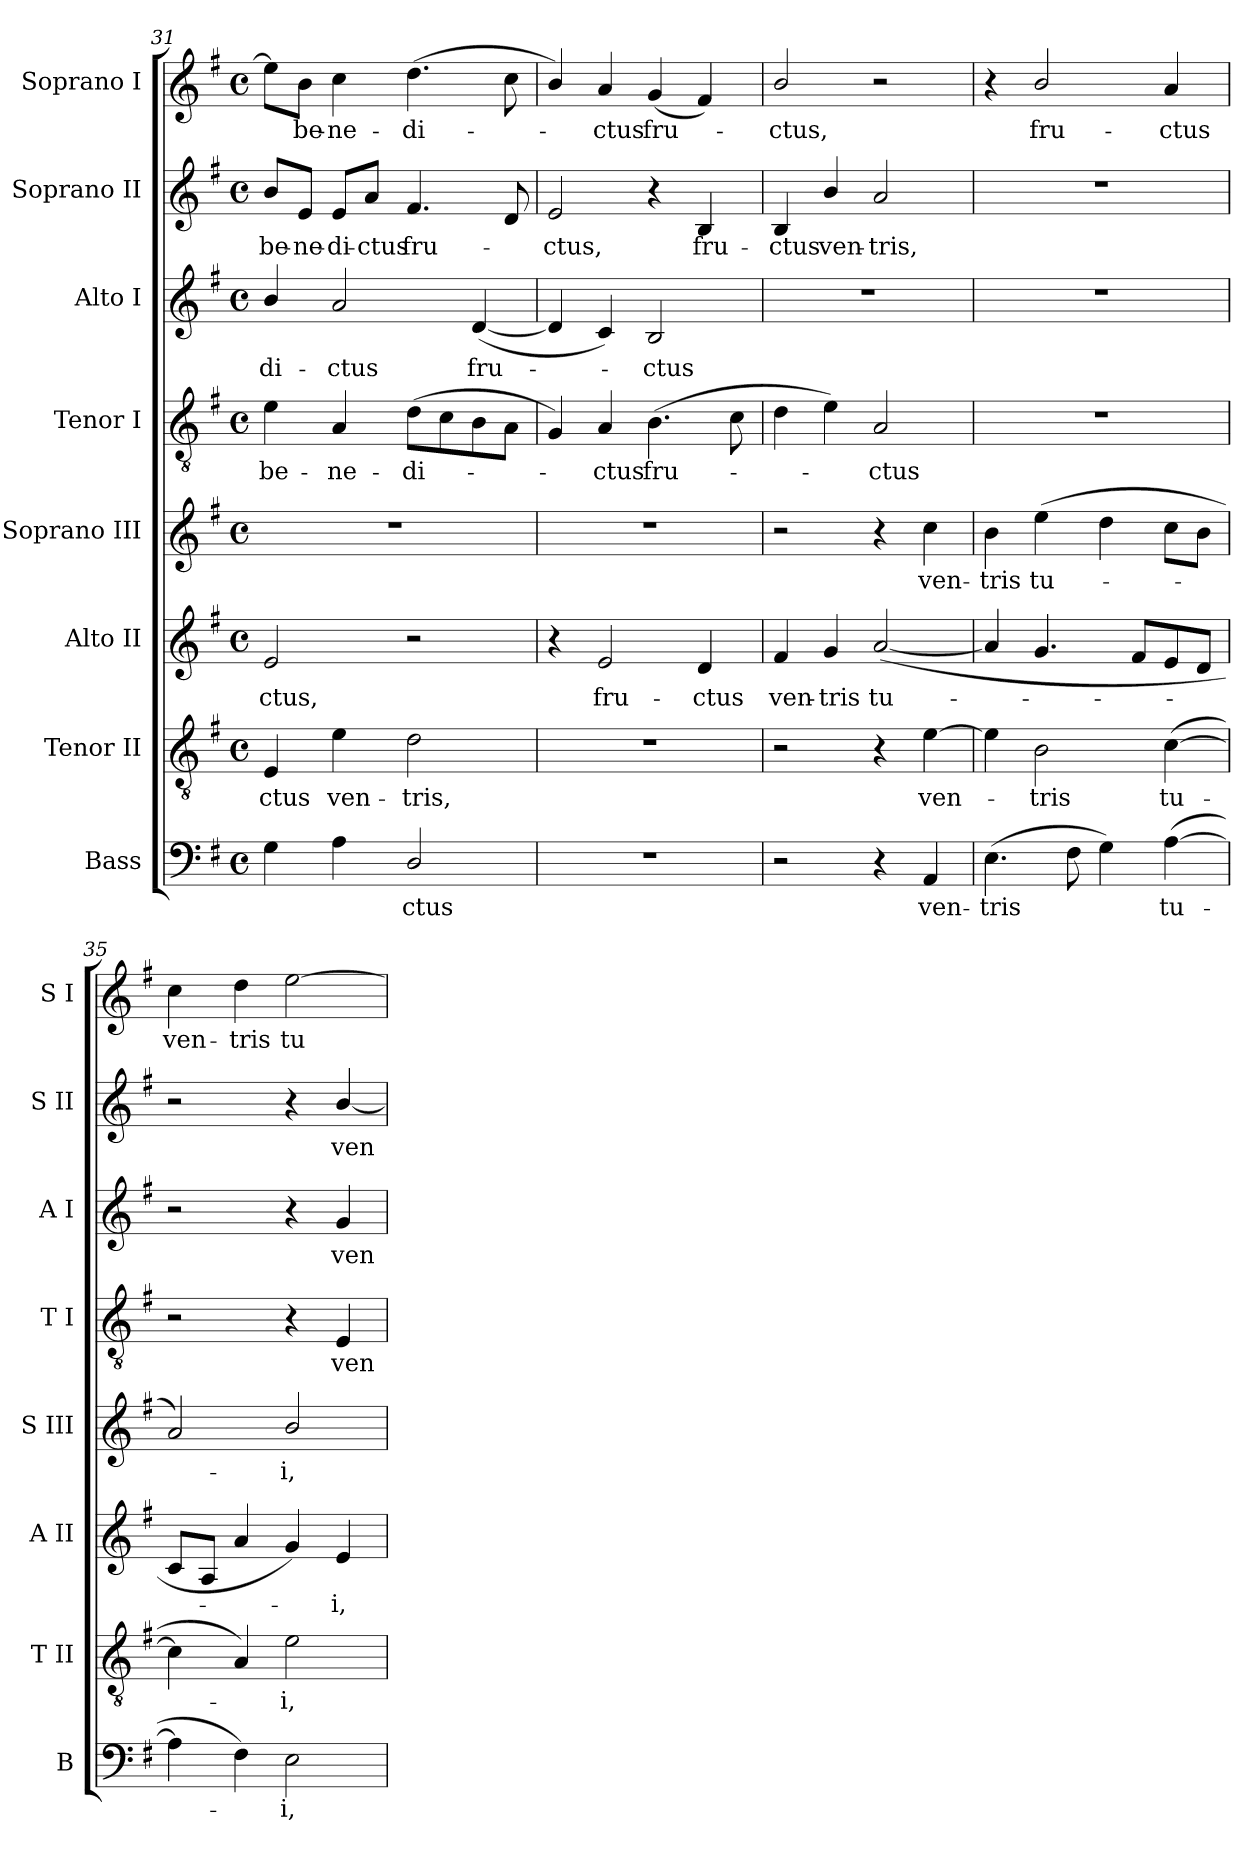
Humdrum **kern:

**kern	**text	**kern	**text	**kern	**text	**kern	**text	**kern	**text	**kern	**text	**kern	**text	**kern	**text
*part8	*part8	*part7	*part7	*part6	*part6	*part5	*part5	*part4	*part4	*part3	*part3	*part2	*part2	*part1	*part1
*staff8	*staff8	*staff7	*staff7	*staff6	*staff6	*staff5	*staff5	*staff4	*staff4	*staff3	*staff3	*staff2	*staff2	*staff1	*staff1
*I"Bass	*	*I"Tenor II	*	*I"Alto II	*	*I"Soprano III	*	*I"Tenor I	*	*I"Alto I	*	*I"Soprano II	*	*I"Soprano I	*
*I'B	*	*I'T II	*	*I'A II	*	*I'S III	*	*I'T I	*	*I'A I	*	*I'S II	*	*I'S I	*
!!LO:LB:g=z
*clefF4	*	*clefGv2	*	*clefG2	*	*clefG2	*	*clefGv2	*	*clefG2	*	*clefG2	*	*clefG2	*
*k[f#]	*	*k[f#]	*	*k[f#]	*	*k[f#]	*	*k[f#]	*	*k[f#]	*	*k[f#]	*	*k[f#]	*
*G:	*	*G:	*	*G:	*	*G:	*	*G:	*	*G:	*	*G:	*	*G:	*
*M4/4	*	*M4/4	*	*M4/4	*	*M4/4	*	*M4/4	*	*M4/4	*	*M4/4	*	*M4/4	*
*met(c)	*	*met(c)	*	*met(c)	*	*met(c)	*	*met(c)	*	*met(c)	*	*met(c)	*	*met(c)	*
=31	=31	=31	=31	=31	=31	=31	=31	=31	=31	=31	=31	=31	=31	=31	=31
!	!	!	!LO:LY:b	!	!LO:LY:b	!	!	!	!LO:LY:b	!	!LO:LY:b	!	!LO:LY:b	!	!
4G	.	4E	-ctus	2e	ctus,	1r	.	4e	be-	4b/	-di-	8b/L	be-	8ee\L]	.
!	!	!	!	!	!	!	!	!	!	!	!	!	!LO:LY:b	!	!LO:LY:b
.	.	.	.	.	.	.	.	.	.	.	.	8e/J	-ne-	8b\J	be-
!	!	!	!LO:LY:b	!	!	!	!	!	!LO:LY:b	!	!LO:LY:b	!	!LO:LY:b	!	!LO:LY:b
4A	.	4e	ven-	.	.	.	.	4A	-ne-	2a	-ctus	8e/L	-di-	4cc	-ne-
!	!	!	!	!	!	!	!	!	!	!	!	!	!LO:LY:b	!	!
.	.	.	.	.	.	.	.	.	.	.	.	8a/J	-ctus	.	.
!	!LO:LY:b	!	!LO:LY:b	!	!	!	!	!	!LO:LY:b	!	!	!	!LO:LY:b	!	!LO:LY:b
2D/	ctus	2d	-tris,	2r	.	.	.	(>8dL	-di-	.	.	4.f#	fru-	(>4.dd	-di-
.	.	.	.	.	.	.	.	8c	.	.	.	.	.	.	.
!	!	!	!	!	!	!	!	!	!	!	!LO:LY:b	!	!	!	!
.	.	.	.	.	.	.	.	8B	.	(<[4d	fru-	.	.	.	.
.	.	.	.	.	.	.	.	8AJ	.	.	.	8d	.	8cc	.
=32	=32	=32	=32	=32	=32	=32	=32	=32	=32	=32	=32	=32	=32	=32	=32
!	!	!	!	!	!	!	!	!	!	!	!	!	!LO:LY:b	!	!
1r	.	1r	.	4r	.	1r	.	4G)	.	4d]	.	2e	ctus,	4b/)	.
!	!	!	!	!	!LO:LY:b	!	!	!	!LO:LY:b	!	!	!	!	!	!LO:LY:b
.	.	.	.	2e	fru-	.	.	4A	ctus	4c)	.	.	.	4a	ctus
!	!	!	!	!	!	!	!	!	!LO:LY:b	!	!LO:LY:b	!	!	!	!LO:LY:b
.	.	.	.	.	.	.	.	(>4.B	fru-	2B	ctus	4r	.	(<4g	fru-
!	!	!	!	!	!LO:LY:b	!	!	!	!	!	!	!	!LO:LY:b	!	!
.	.	.	.	4d	-ctus	.	.	.	.	.	.	4B	fru-	4f#)	.
.	.	.	.	.	.	.	.	8c	.	.	.	.	.	.	.
=33	=33	=33	=33	=33	=33	=33	=33	=33	=33	=33	=33	=33	=33	=33	=33
!	!	!	!	!	!LO:LY:b	!	!	!	!	!	!	!	!LO:LY:b	!	!LO:LY:b
2r	.	2r	.	4f#	ven-	2r	.	4d	.	1r	.	4B	-ctus	2b/	ctus,
!	!	!	!	!	!LO:LY:b	!	!	!	!	!	!	!	!LO:LY:b	!	!
.	.	.	.	4g	-tris	.	.	4e)	.	.	.	4b/	ven-	.	.
!	!	!	!	!	!LO:LY:b	!	!	!	!LO:LY:b	!	!	!	!LO:LY:b	!	!
4r	.	4r	.	(<[2a	tu-	4r	.	2A	ctus	.	.	2a	-tris,	2r	.
!	!LO:LY:b	!	!LO:LY:b	!	!	!	!LO:LY:b	!	!	!	!	!	!	!	!
4AA	ven-	[4e	ven-	.	.	4cc	ven-	.	.	.	.	.	.	.	.
=34	=34	=34	=34	=34	=34	=34	=34	=34	=34	=34	=34	=34	=34	=34	=34
!	!LO:LY:b	!	!	!	!	!	!LO:LY:b	!	!	!	!	!	!	!	!
(>4.E	-tris	4e]	.	4a]	.	4b	-tris	1r	.	1r	.	1r	.	4r	.
!	!	!	!LO:LY:b	!	!	!	!LO:LY:b	!	!	!	!	!	!	!	!LO:LY:b
.	.	2B	tris	4.g	.	(>4ee	tu-	.	.	.	.	.	.	2b/	fru-
8F#	.	.	.	.	.	.	.	.	.	.	.	.	.	.	.
4G)	.	.	.	.	.	4dd	.	.	.	.	.	.	.	.	.
.	.	.	.	8f#L	.	.	.	.	.	.	.	.	.	.	.
!	!LO:LY:b	!	!LO:LY:b	!	!	!	!	!	!	!	!	!	!	!	!LO:LY:b
(>[4A	tu-	(>[4c	tu-	8e	.	8ccL	.	.	.	.	.	.	.	4a	-ctus
.	.	.	.	8dJ	.	8bJ	.	.	.	.	.	.	.	.	.
=35	=35	=35	=35	=35	=35	=35	=35	=35	=35	=35	=35	=35	=35	=35	=35
!	!	!	!	!	!	!	!	!	!	!	!	!	!	!	!LO:LY:b
4A]	.	4c]	.	8cL	.	2a)	.	2r	.	2r	.	2r	.	4cc	ven-
.	.	.	.	8AJ	.	.	.	.	.	.	.	.	.	.	.
!	!	!	!	!	!	!	!	!	!	!	!	!	!	!	!LO:LY:b
4F#)	.	4A)	.	4a	.	.	.	.	.	.	.	.	.	4dd	-tris
!	!LO:LY:b	!	!LO:LY:b	!	!	!	!LO:LY:b	!	!	!	!	!	!	!	!LO:LY:b
2E	i,	2e	i,	4g)	.	2b/	i,	4r	.	4r	.	4r	.	[2ee	tu-
!	!	!	!	!	!LO:LY:b	!	!	!	!LO:LY:b	!	!LO:LY:b	!	!LO:LY:b	!	!
.	.	.	.	4e	i,	.	.	4E	ven-	4g	ven-	[4b/	ven-	.	.
=	=	=	=	=	=	=	=	=	=	=	=	=	=	=	=
*-	*-	*-	*-	*-	*-	*-	*-	*-	*-	*-	*-	*-	*-	*-	*-
